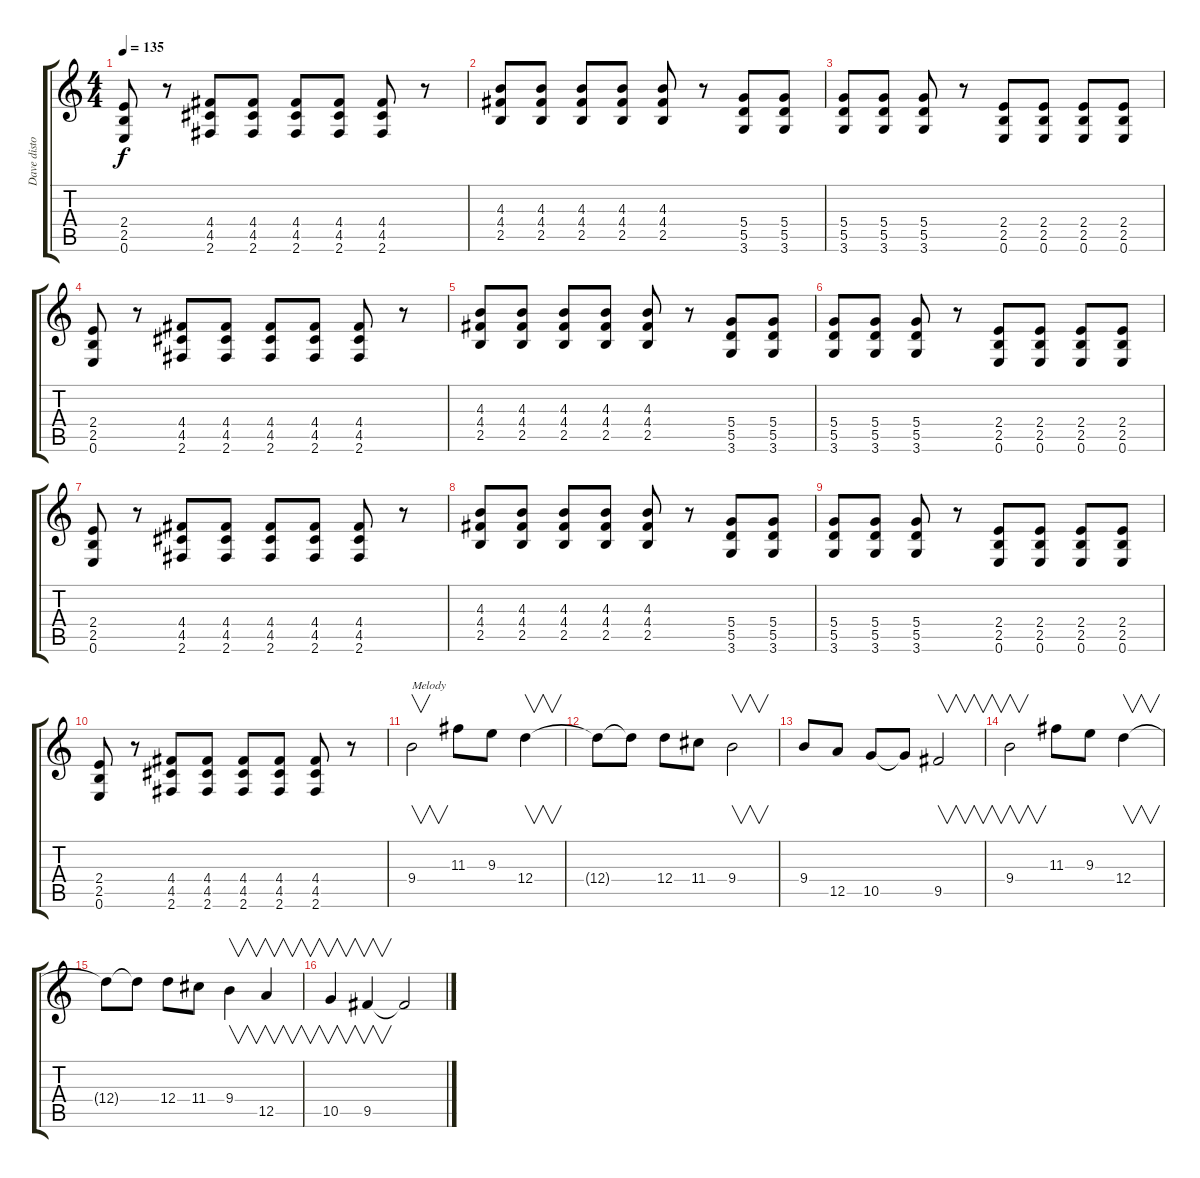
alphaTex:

\track ("Dave distortion" "Dave disto") {instrument distortionguitar}
\staff {score tabs}
\tuning (E4 B3 G3 D3 A2 E2) {hide}
\ts (4 4)
\tempo 135
\clef g2
\ks c
(2.4 2.5 0.6).8{dy f} r.8 (4.4 4.5 2.6).8 (4.4 4.5 2.6).8 (4.4 4.5 2.6).8 (4.4 4.5 2.6).8 (4.4 4.5 2.6).8 r.8 |
(4.3 4.4 2.5).8 (4.3 4.4 2.5).8 (4.3 4.4 2.5).8 (4.3 4.4 2.5).8 (4.3 4.4 2.5).8 r.8 (5.4 5.5 3.6).8 (5.4 5.5 3.6).8 |
(5.4 5.5 3.6).8 (5.4 5.5 3.6).8 (5.4 5.5 3.6).8 r.8 (2.4 2.5 0.6).8 (2.4 2.5 0.6).8 (2.4 2.5 0.6).8 (2.4 2.5 0.6).8 |
(2.4 2.5 0.6).8 r.8 (4.4 4.5 2.6).8 (4.4 4.5 2.6).8 (4.4 4.5 2.6).8 (4.4 4.5 2.6).8 (4.4 4.5 2.6).8 r.8 |
(4.3 4.4 2.5).8 (4.3 4.4 2.5).8 (4.3 4.4 2.5).8 (4.3 4.4 2.5).8 (4.3 4.4 2.5).8 r.8 (5.4 5.5 3.6).8 (5.4 5.5 3.6).8 |
(5.4 5.5 3.6).8 (5.4 5.5 3.6).8 (5.4 5.5 3.6).8 r.8 (2.4 2.5 0.6).8 (2.4 2.5 0.6).8 (2.4 2.5 0.6).8 (2.4 2.5 0.6).8 |
(2.4 2.5 0.6).8 r.8 (4.4 4.5 2.6).8 (4.4 4.5 2.6).8 (4.4 4.5 2.6).8 (4.4 4.5 2.6).8 (4.4 4.5 2.6).8 r.8 |
(4.3 4.4 2.5).8 (4.3 4.4 2.5).8 (4.3 4.4 2.5).8 (4.3 4.4 2.5).8 (4.3 4.4 2.5).8 r.8 (5.4 5.5 3.6).8 (5.4 5.5 3.6).8 |
(5.4 5.5 3.6).8 (5.4 5.5 3.6).8 (5.4 5.5 3.6).8 r.8 (2.4 2.5 0.6).8 (2.4 2.5 0.6).8 (2.4 2.5 0.6).8 (2.4 2.5 0.6).8 |
(2.4 2.5 0.6).8 r.8 (4.4 4.5 2.6).8 (4.4 4.5 2.6).8 (4.4 4.5 2.6).8 (4.4 4.5 2.6).8 (4.4 4.5 2.6).8 r.8 |
9.4.2{v txt "Melody"} 11.3.8 9.3.8 12.4.4{v} |
12.4{t}.8 12.4{t}.8 12.4.8 11.4.8 9.4.2{v} |
9.4.8 12.5.8 10.5.8 10.5{t}.8 9.5.2{v} |
9.4.2{v} 11.3.8 9.3.8 12.4.4{v} |
12.4{t}.8 12.4{t}.8 12.4.8 11.4.8 9.4.4{v} 12.5.4{v} |
10.5.4{v} 9.5.4{v} 9.5{t}.2
